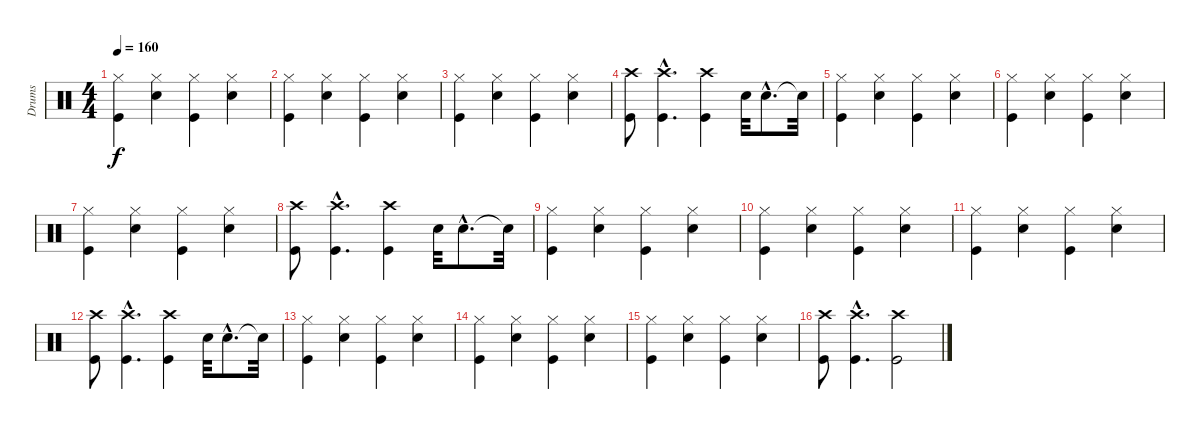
\track ("Drums" "Drums") {instrument percussion}
\staff {score}
\articulation defaults
\ts (4 4)
\tempo 160
\clef neutral
\ks c
("Hi-Hat (closed)" "Kick (hit)").4{dy f} ("Hi-Hat (closed)" "Snare (hit) 2").4 ("Hi-Hat (closed)" "Kick (hit)").4 ("Hi-Hat (closed)" "Snare (hit) 2").4 |
("Hi-Hat (closed)" "Kick (hit)").4 ("Hi-Hat (closed)" "Snare (hit) 2").4 ("Hi-Hat (closed)" "Kick (hit)").4 ("Hi-Hat (closed)" "Snare (hit) 2").4 |
("Hi-Hat (closed)" "Kick (hit)").4 ("Hi-Hat (closed)" "Snare (hit) 2").4 ("Hi-Hat (closed)" "Kick (hit)").4 ("Hi-Hat (closed)" "Snare (hit) 2").4 |
("Crash high (hit)" "Kick (hit)").8 ("Crash high (hit)"{hac} "Kick (hit)"{hac}).4{d} ("Crash high (hit)" "Kick (hit)").4 "Snare (hit) 2".32 "Snare (hit) 2"{hac}.8{d} "Snare (hit)"{t}.32 |
("Hi-Hat (closed)" "Kick (hit)").4 ("Hi-Hat (closed)" "Snare (hit) 2").4 ("Hi-Hat (closed)" "Kick (hit)").4 ("Hi-Hat (closed)" "Snare (hit) 2").4 |
("Hi-Hat (closed)" "Kick (hit)").4 ("Hi-Hat (closed)" "Snare (hit) 2").4 ("Hi-Hat (closed)" "Kick (hit)").4 ("Hi-Hat (closed)" "Snare (hit) 2").4 |
("Hi-Hat (closed)" "Kick (hit)").4 ("Hi-Hat (closed)" "Snare (hit) 2").4 ("Hi-Hat (closed)" "Kick (hit)").4 ("Hi-Hat (closed)" "Snare (hit) 2").4 |
("Crash high (hit)" "Kick (hit)").8 ("Crash high (hit)"{hac} "Kick (hit)"{hac}).4{d} ("Crash high (hit)" "Kick (hit)").4 "Snare (hit) 2".32 "Snare (hit) 2"{hac}.8{d} "Snare (hit)"{t}.32 |
("Hi-Hat (closed)" "Kick (hit)").4 ("Hi-Hat (closed)" "Snare (hit) 2").4 ("Hi-Hat (closed)" "Kick (hit)").4 ("Hi-Hat (closed)" "Snare (hit) 2").4 |
("Hi-Hat (closed)" "Kick (hit)").4 ("Hi-Hat (closed)" "Snare (hit) 2").4 ("Hi-Hat (closed)" "Kick (hit)").4 ("Hi-Hat (closed)" "Snare (hit) 2").4 |
("Hi-Hat (closed)" "Kick (hit)").4 ("Hi-Hat (closed)" "Snare (hit) 2").4 ("Hi-Hat (closed)" "Kick (hit)").4 ("Hi-Hat (closed)" "Snare (hit) 2").4 |
("Crash high (hit)" "Kick (hit)").8 ("Crash high (hit)"{hac} "Kick (hit)"{hac}).4{d} ("Crash high (hit)" "Kick (hit)").4 "Snare (hit) 2".32 "Snare (hit) 2"{hac}.8{d} "Snare (hit)"{t}.32 |
("Hi-Hat (closed)" "Kick (hit)").4 ("Hi-Hat (closed)" "Snare (hit) 2").4 ("Hi-Hat (closed)" "Kick (hit)").4 ("Hi-Hat (closed)" "Snare (hit) 2").4 |
("Hi-Hat (closed)" "Kick (hit)").4 ("Hi-Hat (closed)" "Snare (hit) 2").4 ("Hi-Hat (closed)" "Kick (hit)").4 ("Hi-Hat (closed)" "Snare (hit) 2").4 |
("Hi-Hat (closed)" "Kick (hit)").4 ("Hi-Hat (closed)" "Snare (hit) 2").4 ("Hi-Hat (closed)" "Kick (hit)").4 ("Hi-Hat (closed)" "Snare (hit) 2").4 |
("Crash high (hit)" "Kick (hit)").8 ("Crash high (hit)"{hac} "Kick (hit)"{hac}).4{d} ("Crash high (hit)" "Kick (hit)").2
